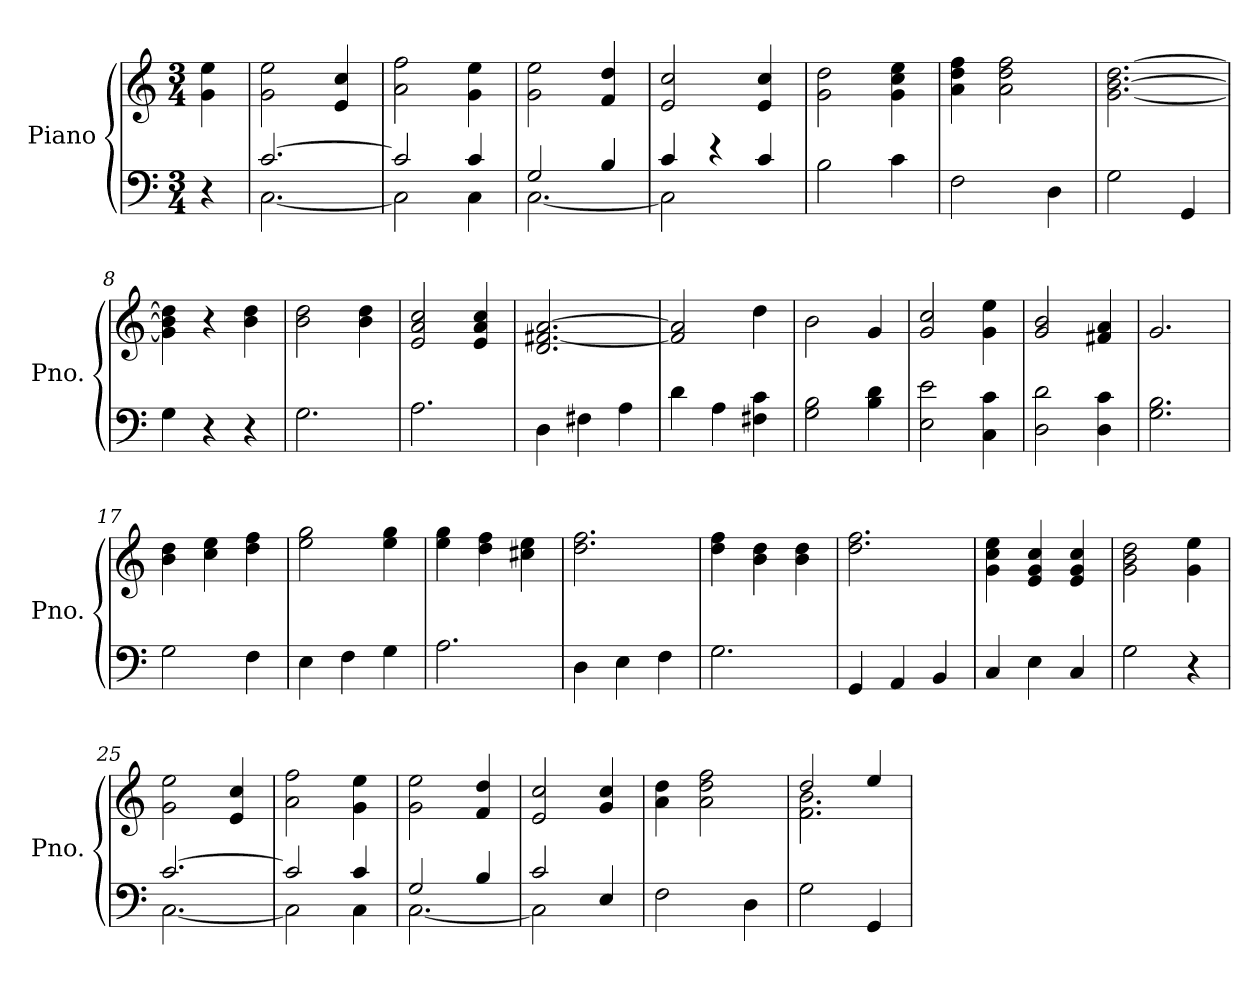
**kern	**kern
*part1	*part1
*staff2	*staff1
*I"Piano	*
*I'Pno.	*
*clefF4	*clefG2
*k[]	*k[]
*M3/4	*M3/4
=	=
4r	4g\ 4ee\
=1	=1
*^	*
[2.c/	[2.C\	2g\ 2ee\
.	.	4e/ 4cc/
=2	=2	=2
2c/]	2C\]	2a\ 2ff\
4c/	4C\	4g\ 4ee\
=3	=3	=3
2G/	[2.C\	2g\ 2ee\
4B/	.	4f/ 4dd/
=4	=4	=4
4c/	2C\]	2e/ 2cc/
4r	.	.
4c/	4ryy	4e/ 4cc/
*v	*v	*
=5	=5
2B\	2g\ 2dd\
4c\	4g\ 4cc\ 4ee\
=6	=6
2F\	4a\ 4dd\ 4ff\
.	2a\ 2dd\ 2ff\
4D\	.
=7	=7
2G\	[2.g\ [2.b\ [2.dd\
4GG/	.
=8	=8
4G\	4g\] 4b\] 4dd\]
4r	4r
4r	4b\ 4dd\
=9	=9
2.G\	2b\ 2dd\
.	4b\ 4dd\
=10	=10
2.A\	2e/ 2a/ 2cc/
.	4e/ 4a/ 4cc/
=11	=11
4D\	2.d/ [2.f#X/ [2.a/
4F#X\	.
4A\	.
=12	=12
4d\	2f#/] 2a/]
4A\	.
4F#X\ 4c\	4dd\
=13	=13
2G\ 2B\	2b\
4B\ 4d\	4g/
=14	=14
2E\ 2e\	2g/ 2cc/
4C\ 4c\	4g\ 4ee\
=15	=15
2D\ 2d\	2g/ 2b/
4D\ 4c\	4f#X/ 4a/
=16	=16
2.G\ 2.B\	2.g/
=17	=17
2G\	4b\ 4dd\
.	4cc\ 4ee\
4F\	4dd\ 4ff\
=18	=18
4E\	2ee\ 2gg\
4F\	.
4G\	4ee\ 4gg\
=19	=19
2.A\	4ee\ 4gg\
.	4dd\ 4ff\
.	4cc#X\ 4ee\
=20	=20
4D\	2.dd\ 2.ff\
4E\	.
4F\	.
=21	=21
2.G\	4dd\ 4ff\
.	4b\ 4dd\
.	4b\ 4dd\
=22	=22
4GG/	2.dd\ 2.ff\
4AA/	.
4BB/	.
=23	=23
4C/	4g\ 4cc\ 4ee\
4E\	4e/ 4g/ 4cc/
4C/	4e/ 4g/ 4cc/
=24	=24
2G\	2g\ 2b\ 2dd\
4r	4g\ 4ee\
=25	=25
*^	*
[2.c/	[2.C\	2g\ 2ee\
.	.	4e/ 4cc/
=26	=26	=26
2c/]	2C\]	2a\ 2ff\
4c/	4C\	4g\ 4ee\
=27	=27	=27
2G/	[2.C\	2g\ 2ee\
4B/	.	4f/ 4dd/
=28	=28	=28
2c/	2C\]	2e/ 2cc/
4E/	4ryy	4g/ 4cc/
*v	*v	*
=29	=29
2F\	4a\ 4dd\
.	2a\ 2dd\ 2ff\
4D\	.
=30	=30
*	*^
2G\	2dd/	2.f\ 2.b\
4GG/	4ee/	.
*	*v	*v
=	=
*-	*-
